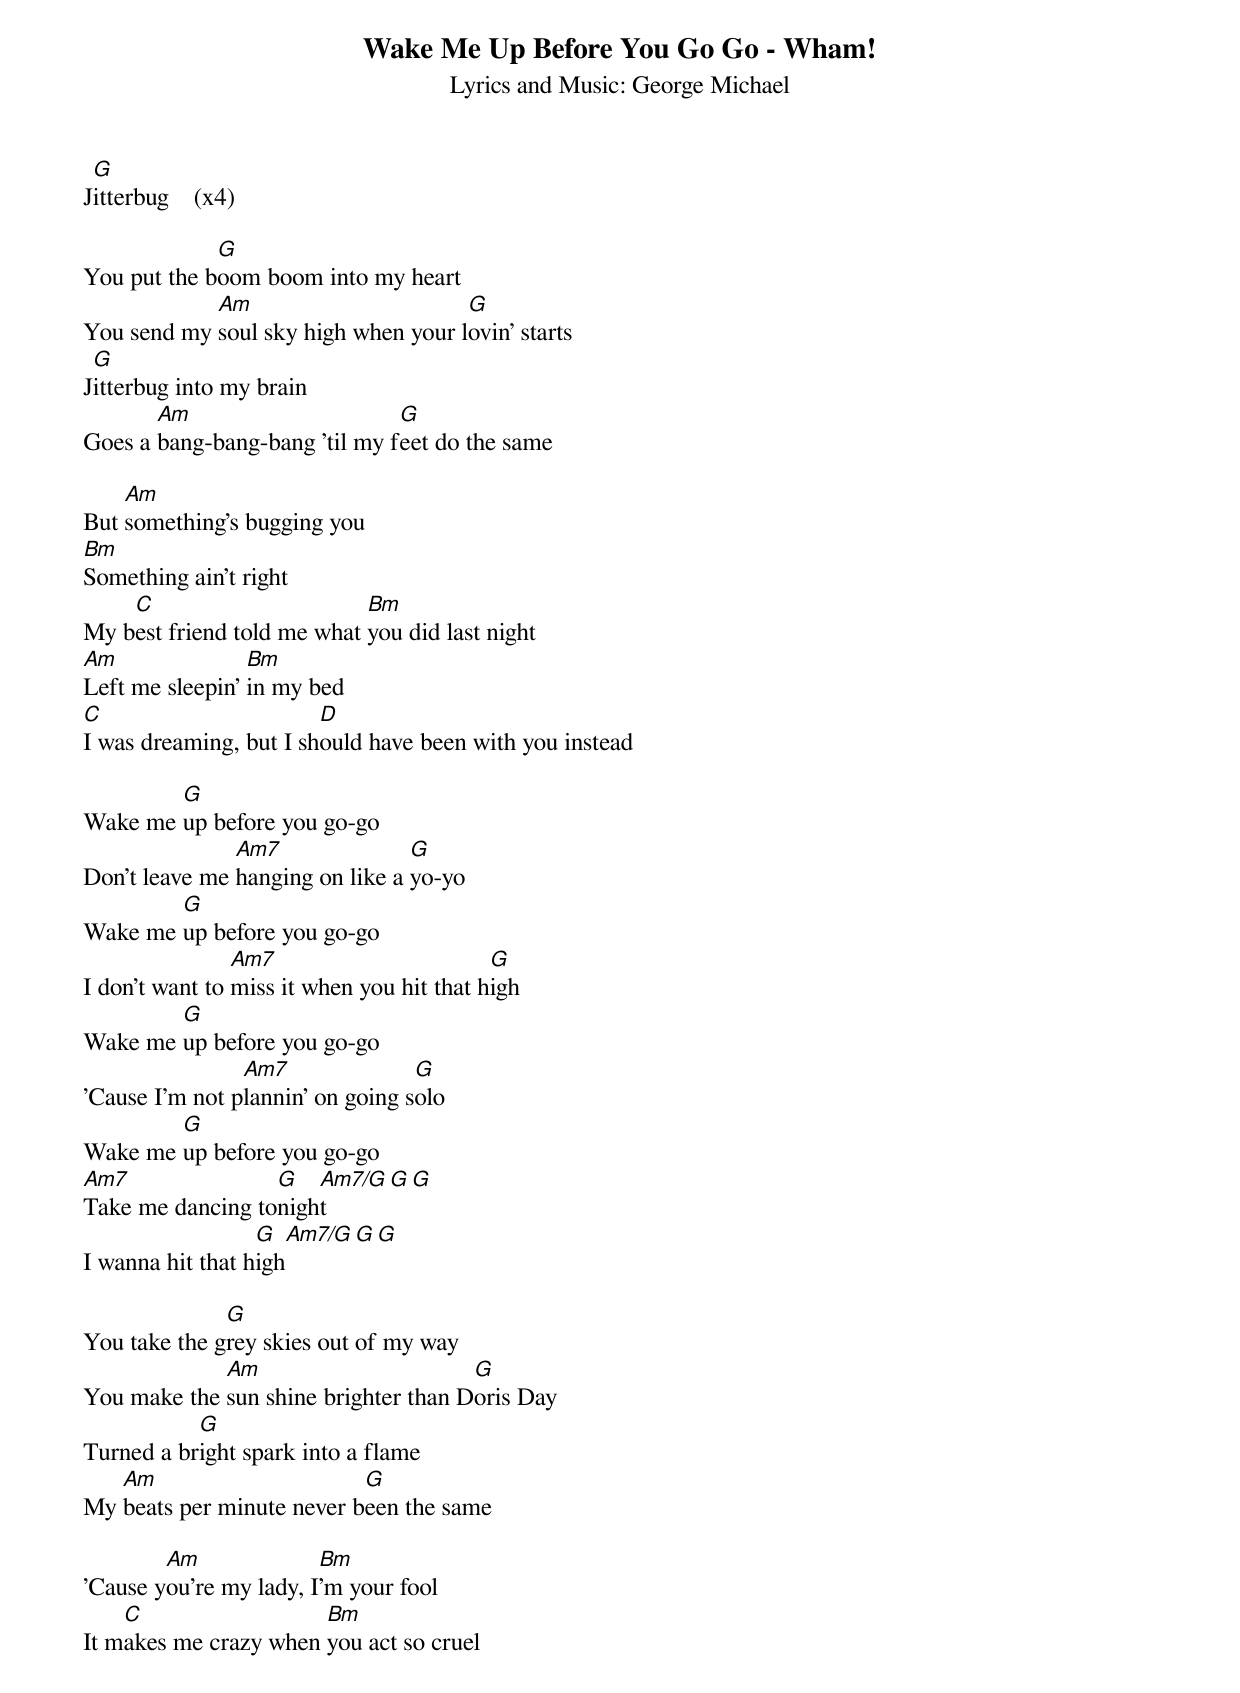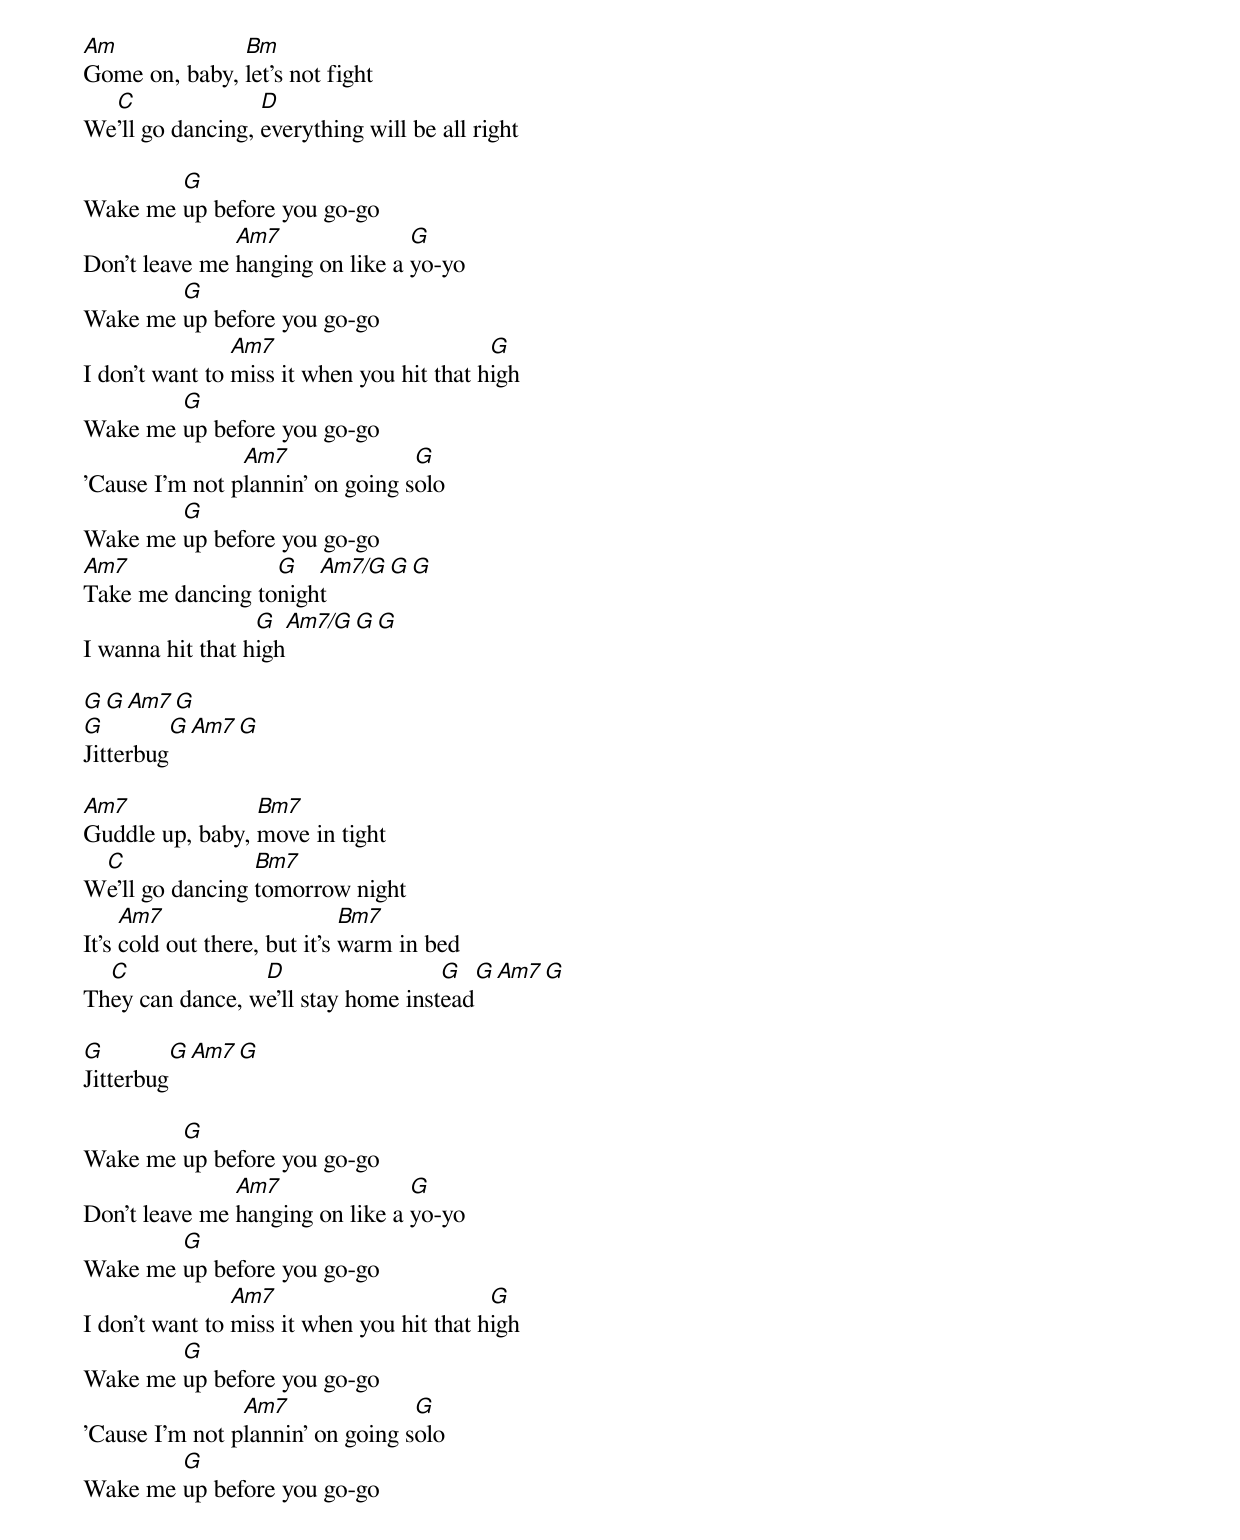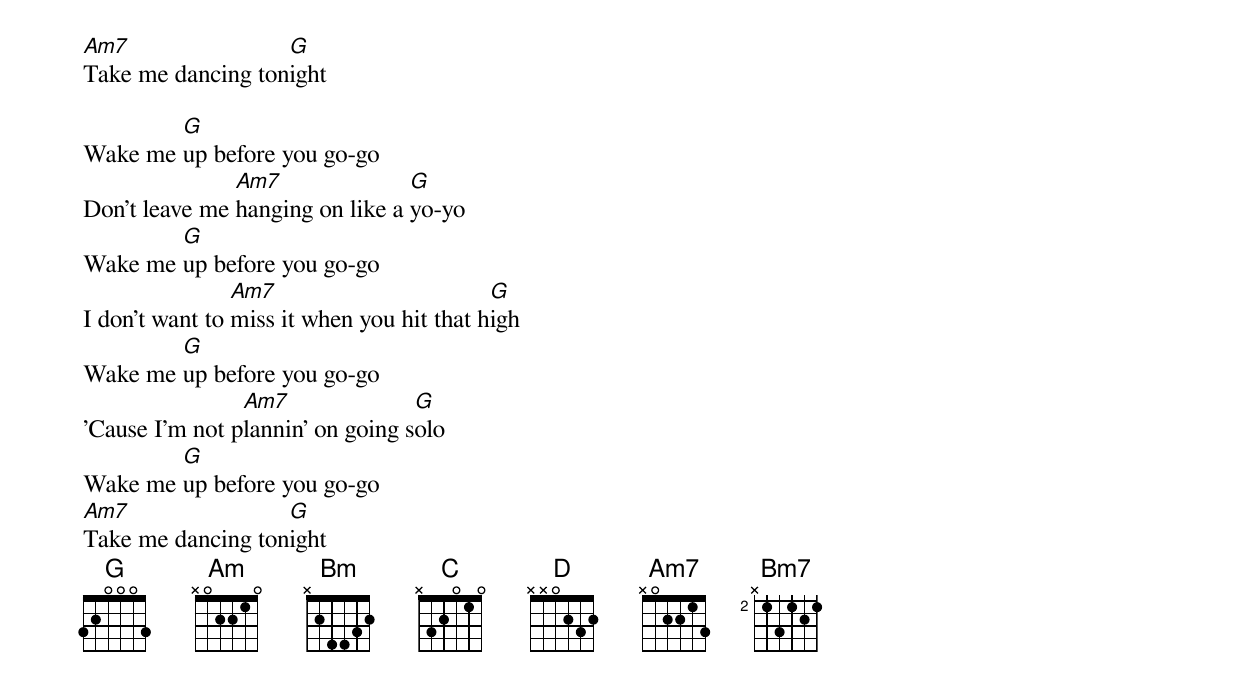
Wake Me Up Before You Go Go - Wham!
Lyrics and Music: George Michael

 G
Jitterbug [] [] [] (x4)

             G
You put the boom boom into my heart
            Am                       G
You send my soul sky high when your lovin' starts
 G
Jitterbug into my brain
       Am                      G
Goes a bang-bang-bang 'til my feet do the same

    Am
But something's bugging you
Bm
Something ain't right
    C                       Bm
My best friend told me what you did last night
Am               Bm
Left me sleepin' in my bed
C                       D
I was dreaming, but I should have been with you instead []

        G
Wake me up before you go-go
               Am7               G
Don't leave me hanging on like a yo-yo
        G
Wake me up before you go-go
                Am7                        G
I don't want to miss it when you hit that high
        G
Wake me up before you go-go
                Am7               G
'Cause I'm not plannin' on going solo
        G
Wake me up before you go-go
Am7               G   Am7/G   G   G
Take me dancing tonight
                  G   Am7/G   G   G
I wanna hit that high

              G
You take the grey skies out of my way
             Am                       G
You make the sun shine brighter than Doris Day
           G
Turned a bright spark into a flame
   Am                      G
My beats per minute never been the same

        Am              Bm
'Cause you're my lady, I'm your fool
    C                  Bm
It makes me crazy when you act so cruel
Am             Bm
Gome on, baby, let's not fight
  C               D
We'll go dancing, everything will be all right []

        G
Wake me up before you go-go
               Am7               G
Don't leave me hanging on like a yo-yo
        G
Wake me up before you go-go
                Am7                        G
I don't want to miss it when you hit that high
        G
Wake me up before you go-go
                Am7               G
'Cause I'm not plannin' on going solo
        G
Wake me up before you go-go
Am7               G   Am7/G   G   G
Take me dancing tonight
                  G   Am7/G   G   G
I wanna hit that high

G              G     Am7     G
G           G    Am7     G
Jitterbug

Am7              Bm7
Guddle up, baby, move in tight
 C               Bm7
We'll go dancing tomorrow night
     Am7                      Bm7
It's cold out there, but it's warm in bed
  C              D                  G   G   Am7   G
They can dance, we'll stay home instead

G         G    Am7    G
Jitterbug

        G
Wake me up before you go-go
               Am7               G
Don't leave me hanging on like a yo-yo
        G
Wake me up before you go-go
                Am7                        G
I don't want to miss it when you hit that high
        G
Wake me up before you go-go
                Am7               G
'Cause I'm not plannin' on going solo
        G
Wake me up before you go-go
Am7                G
Take me dancing tonight

        G
Wake me up before you go-go
               Am7               G
Don't leave me hanging on like a yo-yo
        G
Wake me up before you go-go
                Am7                        G
I don't want to miss it when you hit that high
        G
Wake me up before you go-go
                Am7               G
'Cause I'm not plannin' on going solo
        G
Wake me up before you go-go
Am7                G
Take me dancing tonight
